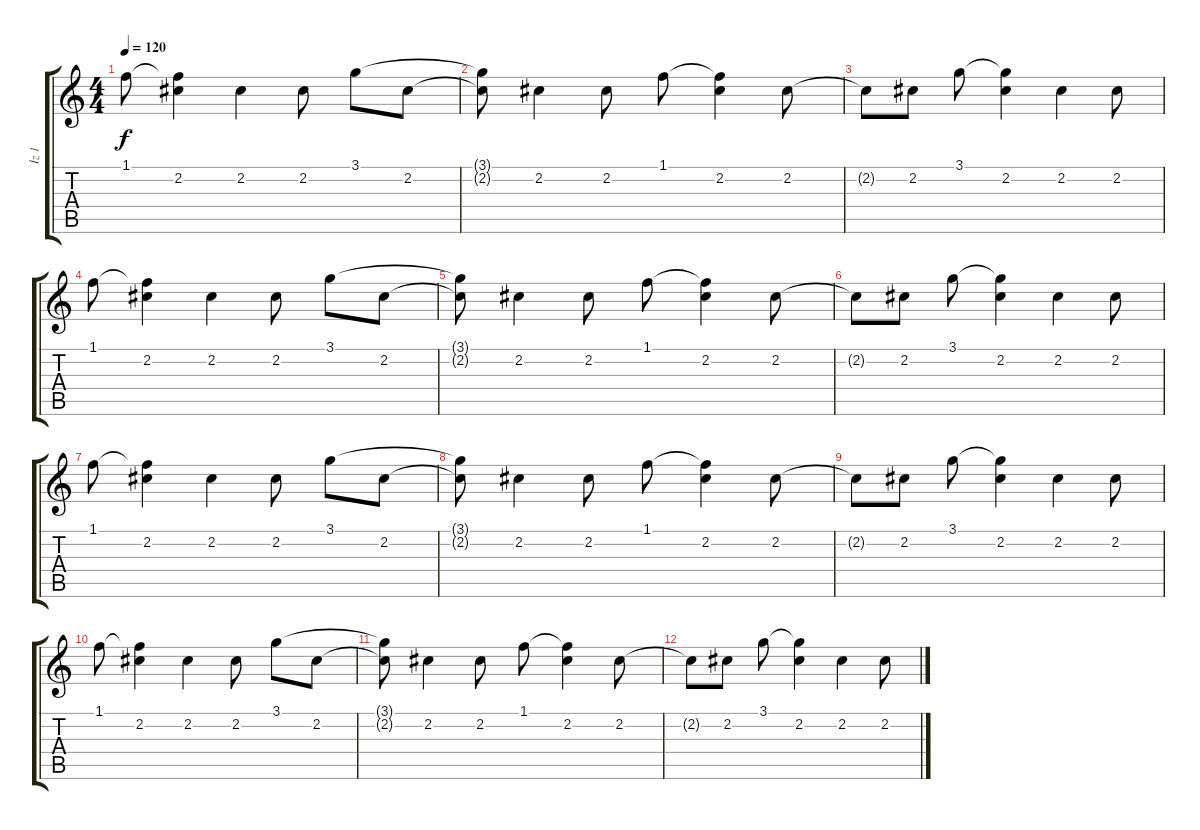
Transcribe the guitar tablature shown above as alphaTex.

\track ("İz 1" "İz 1") {instrument electricguitarmuted}
\staff {score tabs}
\tuning (E4 B3 G3 D3 A2 E2) {hide}
\ts (4 4)
\tempo 120
\clef g2
\ks c
1.1.8{dy f instrument electricguitarmuted} (1.1{t} 2.2).4 2.2.4 2.2.8 3.1.8 2.2.8 |
(3.1{t} 2.2{t}).8 2.2.4 2.2.8 1.1.8 (1.1{t} 2.2).4 2.2.8 |
2.2{t}.8 2.2.8 3.1.8 (3.1{t} 2.2).4 2.2.4 2.2.8 |
1.1.8 (1.1{t} 2.2).4 2.2.4 2.2.8 3.1.8 2.2.8 |
(3.1{t} 2.2{t}).8 2.2.4 2.2.8 1.1.8 (1.1{t} 2.2).4 2.2.8 |
2.2{t}.8 2.2.8 3.1.8 (3.1{t} 2.2).4 2.2.4 2.2.8 |
1.1.8 (1.1{t} 2.2).4 2.2.4 2.2.8 3.1.8 2.2.8 |
(3.1{t} 2.2{t}).8 2.2.4 2.2.8 1.1.8 (1.1{t} 2.2).4 2.2.8 |
2.2{t}.8 2.2.8 3.1.8 (3.1{t} 2.2).4 2.2.4 2.2.8 |
1.1.8 (1.1{t} 2.2).4 2.2.4 2.2.8 3.1.8 2.2.8 |
(3.1{t} 2.2{t}).8 2.2.4 2.2.8 1.1.8 (1.1{t} 2.2).4 2.2.8 |
2.2{t}.8 2.2.8 3.1.8 (3.1{t} 2.2).4 2.2.4 2.2.8
